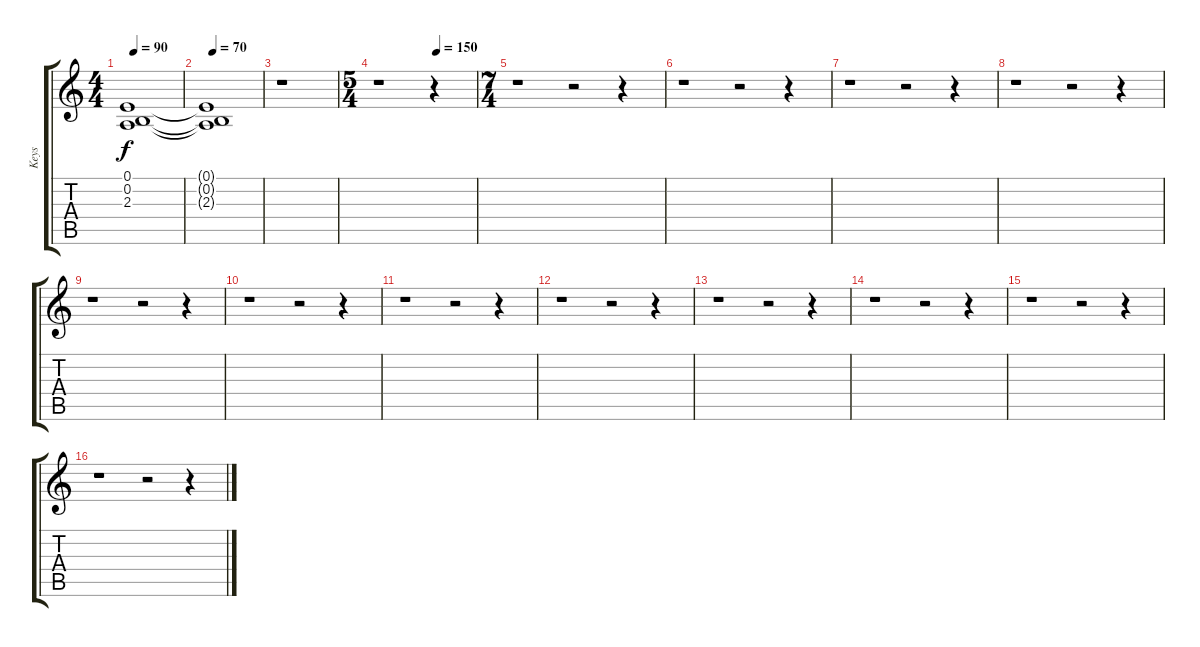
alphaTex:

\track ("Keys" "Keys") {instrument acousticgrandpiano}
\staff {score tabs}
\tuning (E4 B3 G3 D3 A2 E2) {hide}
\ts (4 4)
\tempo 90
\clef g2
\ks c
(0.1 0.2 2.3).1{dy f} |
\tempo 70
(0.1{t} 0.2{t} 2.3{t}).1 |
r.1 |
\ts (5 4)
\tempo (150 0.6)
r.1 r.4 |
\ts (7 4)
r.1 r.2 r.4 |
r.1 r.2 r.4 |
r.1 r.2 r.4 |
r.1 r.2 r.4 |
r.1 r.2 r.4 |
r.1 r.2 r.4 |
r.1 r.2 r.4 |
r.1 r.2 r.4 |
r.1 r.2 r.4 |
r.1 r.2 r.4 |
r.1 r.2 r.4 |
r.1 r.2 r.4
